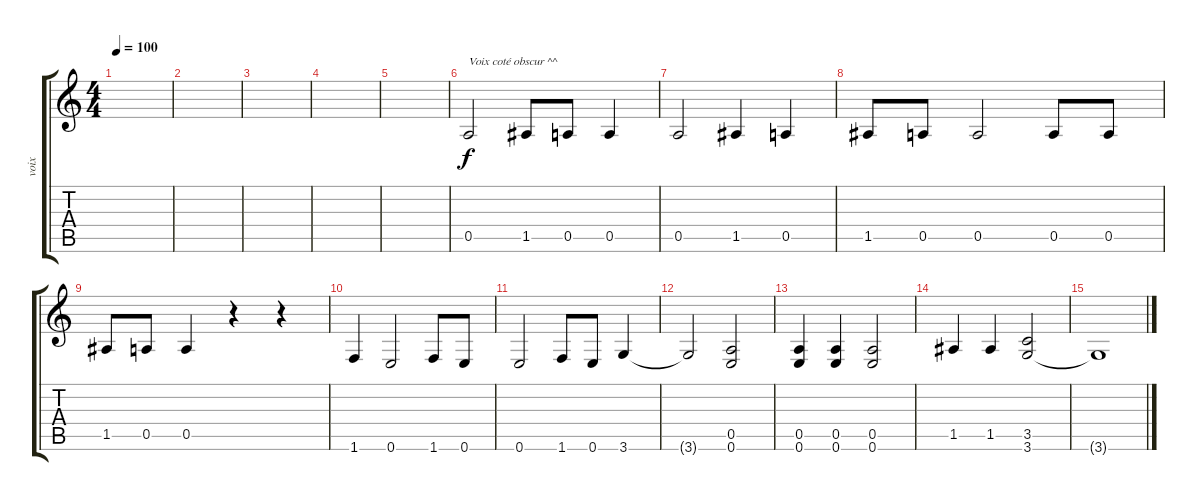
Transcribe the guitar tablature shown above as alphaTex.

\track ("voix" "voix") {instrument distortionguitar}
\staff {score tabs}
\tuning (E4 B3 G3 D3 A2 E2) {hide}
\ts (4 4)
\tempo 100
\clef g2
\ks c
|
|
|
|
|
0.5.2{txt "Voix coté obscur ^^"} 1.5.8 0.5.8 0.5.4 |
0.5.2 1.5.4 0.5.4 |
1.5.8 0.5.8 0.5.2 0.5.8 0.5.8 |
1.5.8 0.5.8 0.5.4 r.4 r.4 |
1.6.4 0.6.2 1.6.8 0.6.8 |
0.6.2 1.6.8 0.6.8 3.6.4 |
3.6{t}.2 (0.5 0.6).2 |
(0.5 0.6).4 (0.5 0.6).4 (0.5 0.6).2 |
1.5.4 1.5.4 (3.5 3.6).2 |
3.6{t}.1{volume 14}
